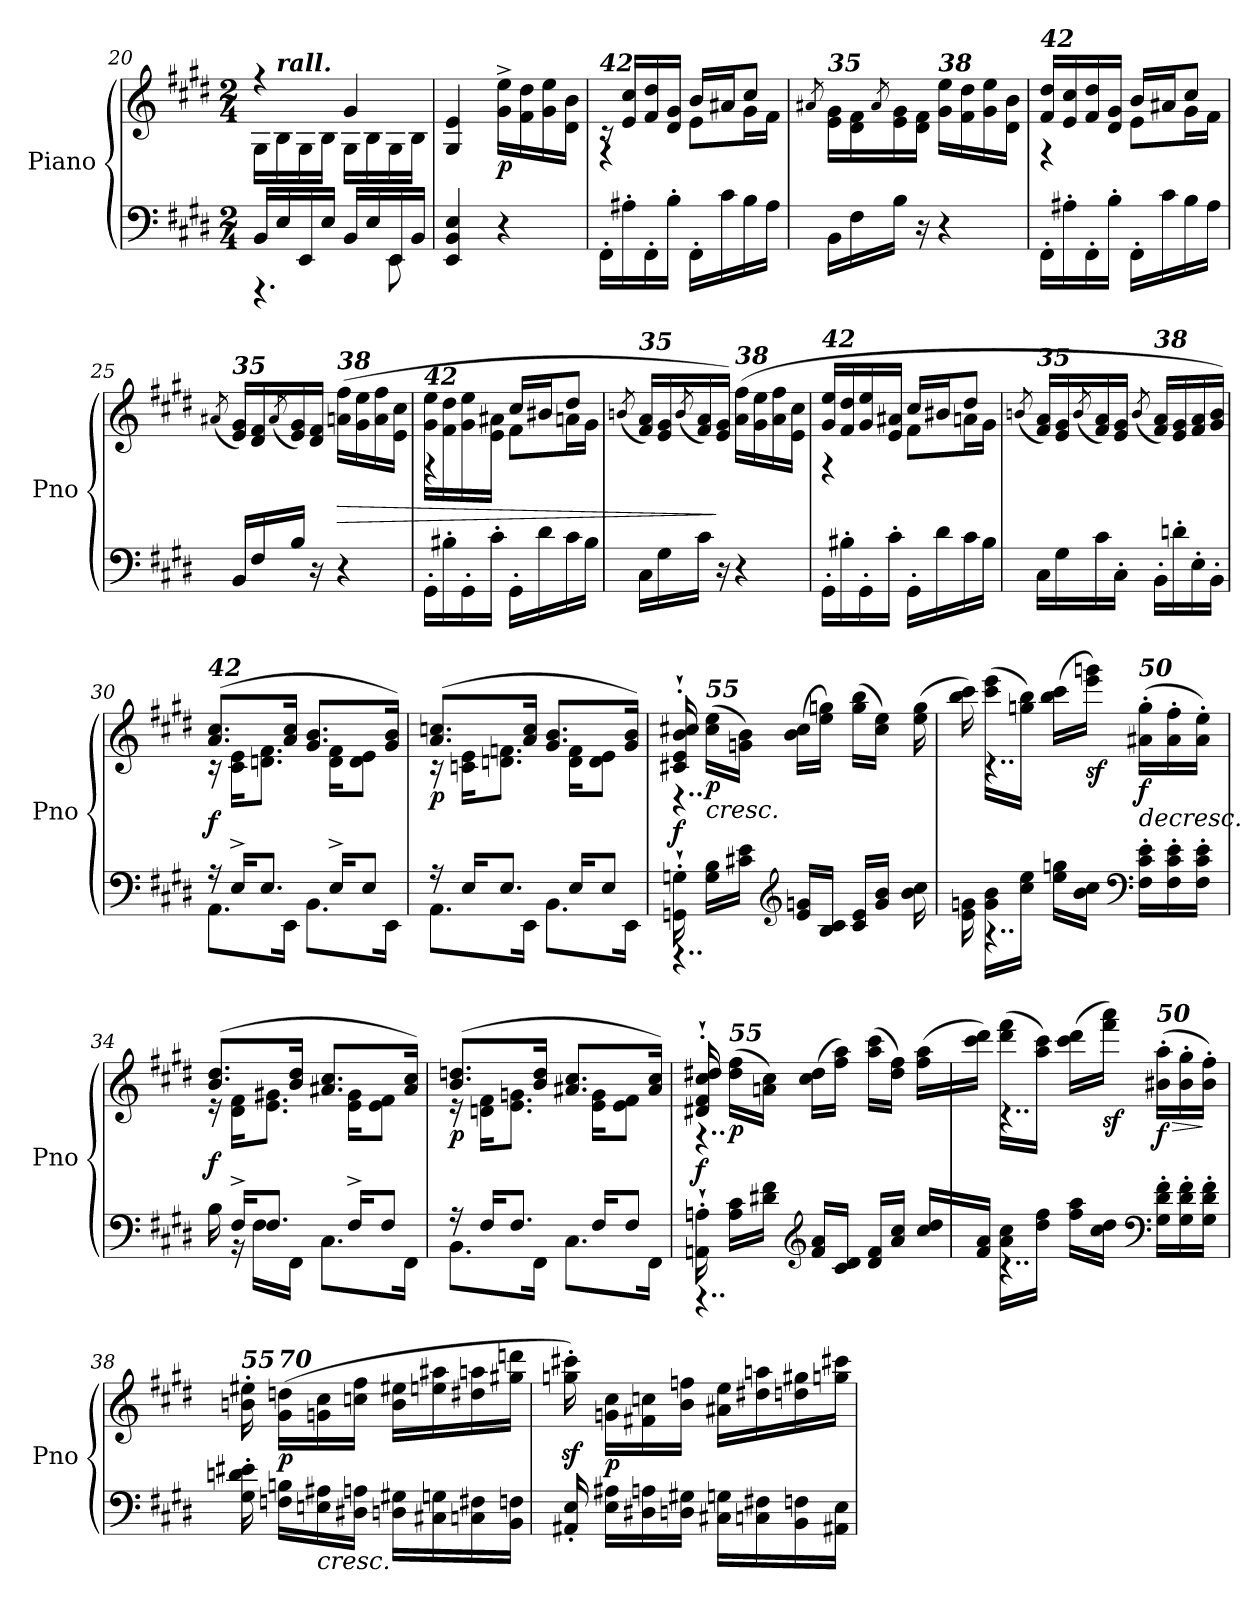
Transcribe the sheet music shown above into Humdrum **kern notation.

**kern	**kern	**dynam
*part1	*part1	*part1
*staff2	*staff1	*staff1/2
*I"Piano	*	*
*I'Pno	*	*
*clefF4	*clefG2	*
*k[f#c#g#d#]	*k[f#c#g#d#]	*
*M2/4	*M2/4	*
=20	=20	=20
*^	*^	*
16BB/LL	4.r	16G#\LL	4rff	.
!	!	!LO:TX:a:Bi:t=rall.	!	!
16E/	.	16B\	.	.
16EE/	.	16G#\	.	.
16E/JJ	.	16B\JJ	.	.
16BB/LL	.	16G#\LL	4g#/	.
16E/	.	16B\	.	.
16EE/	8EE\	16G#\	.	.
16BB/JJ	.	16B\JJ	.	.
*v	*v	*	*	*
*	*v	*v	*
=21	=21	=21
4EE/ 4BB/ 4E/	4G#/ 4e/	.
!	!	!LO:DY:b
4r	16g#\^ 16ee\^LL	p
.	16f#\ 16dd#\	.
.	16g#\ 16ee\	.
.	16d#\ 16b\JJ	.
!!LO:LB:g=z
=22	=22	=22
*	*^	*
!	!LO:TX:a:Bi:t=42	!	!
16FF#'\LL	16rc	4r	.
16A#X'\	16e/ 16cc#/LL	.	.
16FF#'\	16f#/ 16dd#/	.	.
16B'\JJ	16d#/ 16g#/JJ	.	.
16FF#'\LL	16b/LL	8e\L	.
16c#\	16a#X/J	.	.
16B\	8cc#/J	16g#\L	.
16A#\JJ	.	16f#\JJ	.
*	*v	*v	*
=23	=23	=23
.	8qa#X/	.
!	!LO:TX:a:Bi:t=35	!
16BB\LL	16e\ 16g#\LL	.
16F#\	16d#\ 16f#\	.
*	*MM38	*
.	8qa#/	.
16B\JJ	16e\ 16g#\	.
16r	16d#\ 16f#\JJ	.
!	!LO:TX:a:Bi:t=38	!
4r	16g#\ 16ee\LL	.
.	16f#\ 16dd#\	.
.	16g#\ 16ee\	.
.	16d#\ 16b\JJ	.
=24	=24	=24
*	*^	*
!	!LO:TX:a:Bi:t=42	!	!
16FF#'\LL	16f#/ 16dd#/LL	4r	.
16A#X'\	16e/ 16cc#/	.	.
16FF#'\	16f#/ 16dd#/	.	.
16B'\JJ	16d#/ 16g#/JJ	.	.
16FF#'\LL	16b/LL	8e\L	.
16c#\	16a#X/J	.	.
16B\	8cc#/J	16g#\L	.
16A#\JJ	.	16f#\JJ	.
*	*v	*v	*
=25	=25	=25
.	(<8qa#X/	.
!	!LO:TX:a:Bi:t=35	!
16BB/LL	16e/ 16g#/LL)	.
16F#/	16d#/ 16f#/	.
.	(<8qa#/	.
16B/JJ	16e/ 16g#/)	.
16r	16d#/ 16f#/JJ	.
!	!LO:TX:a:Bi:t=38	!
!	!	!LO:HP:b
4r	(>16an\ 16ff#\LL	>
.	16g#\ 16ee\	.
.	16a\ 16ff#\	.
.	16e\ 16cc#\JJ	.
!!LO:LB:g=z
=26	=26	=26
*	*^	*
!	!LO:TX:a:Bi:t=42	!	!
16GG#'\LL	16g#\ 16ee\LL	4r	.
16B#X'\	16f#\ 16dd#\	.	.
16GG#'\	16g#\ 16ee\	.	.
16c#'\JJ	16e\ 16a#X\JJ	.	.
16GG#'\LL	16cc#/LL	8f#\L	.
16d#\	16b#X/J	.	.
16c#\	8dd#/J	16an\L	.
16B#\JJ	.	16g#\JJ	.
*	*v	*v	*
=27	=27	=27
.	(>8qbn/	.
!	!LO:TX:a:Bi:t=35	!
16C#\LL	16f#/ 16a/LL)	.
16G#\	16e/ 16g#/	.
.	(>8qb/	.
16c#\JJ	16f#/ 16a/)	.
16r	16e/ 16g#/JJ)	]
!	!LO:TX:a:Bi:t=38	!
4r	(>16a\ 16ff#\LL	.
.	16g#\ 16ee\	.
.	16a\ 16ff#\	.
.	16e\ 16cc#\JJ	.
=28	=28	=28
*	*^	*
!	!LO:TX:a:Bi:t=42	!	!
16GG#'\LL	16g#/ 16ee/LL	4r	.
16B#X'\	16f#/ 16dd#/	.	.
16GG#'\	16g#/ 16ee/	.	.
16c#'\JJ	16e/ 16a#X/JJ	.	.
16GG#'\LL	16cc#/LL	8f#\L	.
16d#\	16b#X/J	.	.
16c#\	8dd#/J	16an\L	.
16B#\JJ	.	16g#\JJ	.
*	*v	*v	*
=29	=29	=29
.	(>8qbn/	.
!	!LO:TX:a:Bi:t=35	!
16C#\LL	16f#/ 16a/LL)	.
16G#\	16e/ 16g#/	.
.	(>8qb/	.
16c#\	16f#/ 16a/)	.
16C#'\JJ	16e/ 16g#/JJ	.
.	(>8qb/	.
!	!LO:TX:a:Bi:t=38	!
!	!	!LO:DY:b
16BB'\LL	16f#/ 16a/LL)	other-dynamics
16dn'\	16e/ 16g#/	.
16E'\	16f#/ 16a/	.
16BB'\JJ	16g#/ 16b/JJ)	.
!!LO:LB:g=z
=30	=30	=30
*^	*^	*
!	!	!LO:TX:a:Bi:t=42	!	!
!	!	!	!	!LO:DY:b
16r	8.AA\L	(>8.a/ 8.cc#/L	16r	f
16E^/KL	.	.	16c#\ 16e\KL	.
8.E/J	.	.	8.dn\ 8.f#\J	.
.	16EE\Jk	16a/ 16cc#/Jk	.	.
.	8.BB\L	8.g#/ 8.b/L	.	.
16E^/KL	.	.	16d\ 16f#\KL	.
8E/J	.	.	8d\ 8e\J	.
.	16EE\Jk	16g#/ 16b/Jk)	.	.
=31	=31	=31	=31	=31
!	!	!	!	!LO:DY:b
16r	8.AA\L	(>8.a/ 8.ccn/L	16r	p
16E/KL	.	.	16cn\ 16e\KL	.
8.E/J	.	.	8.dn\ 8.fn\J	.
.	16EE\Jk	16a/ 16cc/Jk	.	.
.	8.BB\L	8.g#/ 8.b/L	.	.
16E/KL	.	.	16d\ 16f\KL	.
8E/J	.	.	8d\ 8e\J	.
.	16EE\Jk	16g#/ 16b/Jk)	.	.
=32	=32	=32	=32	=32
!	!	!	!	!LO:DY:b
16GGn\'` 16Gn\'`	4..r	16c#X/'` 16e/'` 16b/'` 16cc#X/'`	4..r	f
!	!	!LO:TX:a:Bi:t=55	!	!
!	!	!	!	!LO:HP:b
!	!	!	!	!LO:DY:n=1:b
16G\ 16B\LL	.	(>16cc#\ 16ee\LL	.	< p
16c#X\ 16e\JJ	.	16gn\ 16b\JJ)	.	.
*clefG2	*	*	*	*
16e/ 16gn/LL	.	(>16b\ 16cc#\LL	.	.
16B/ 16c#/JJ	.	16ee\ 16ggn\JJ)	.	.
16c#/ 16e/LL	.	(>16gg\ 16bb\LL	.	.
16g/ 16b/JJ	.	16cc#\ 16ee\JJ)	.	.
16ryy	16b\ 16cc#\	16ryy	(>16ee\ 16gg\	.
!!LO:LB:g=z	!!
=33	=33	=33	=33	=33
16ryy	16e\ 16gn\	16ryy	16bb\ 16ccc#\)	.
16g\ 16b\LL	4..r	(>16ccc#\ 16eee\LL	4..r	.
16cc#\ 16ee\JJ	.	16ggn\ 16bb\JJ)	.	.
16ee\ 16ggn\LL	.	(>16bb\ 16ccc#\LL	.	.
!	!	!	!	!LO:DY:b
16b\ 16cc#\JJ	.	16eee\ 16gggn\JJ)	.	sf
*clefF4	*	*	*	*
!	!	!LO:TX:a:Bi:t=50	!	!
!	!	!	!	!LO:HP:b
!	!	!	!	!LO:DY:n=1:b
16F#\' 16c#\' 16e\'LL	.	(>16a#X\' 16gg\'LL	.	> f
16F#\' 16c#\' 16e\'	.	16a#\' 16ff#\'	.	.
16F#\' 16c#\' 16e\'JJ	.	16a#\' 16ee\'JJ)	.	[
=34	=34	=34	=34	=34
!	!	!	!	!LO:DY:b
16ryy	16B\	(>8.b/ 8.dd#/L	16r	f
16F#^/KL	16r	.	16d#\ 16f#\KL	.
8.F#/J	16F#\LL	.	8.e\ 8.g#X\J	.
.	16FF#\JJ	16b/ 16dd#/Jk	.	.
.	8.C#\L	8.a#X/ 8.cc#/L	.	.
16F#^/KL	.	.	16e\ 16g#\KL	.
8F#/J	.	.	8e\ 8f#\J	.
.	16FF#\Jk	16a#/ 16cc#/Jk)	.	.
=35	=35	=35	=35	=35
!	!	!	!	!LO:DY:b
16r	8.BB\L	(>8.b/ 8.ddn/L	16r	p
16F#/KL	.	.	16dn\ 16f#\KL	.
8.F#/J	.	.	8.e\ 8.gn\J	.
.	16FF#\Jk	16b/ 16dd/Jk	.	.
.	8.C#\L	8.a#X/ 8.cc#/L	.	.
16F#/KL	.	.	16e\ 16g\KL	.
8F#/J	.	.	8e\ 8f#\J	.
.	16FF#\Jk	16a#/ 16cc#/Jk)	.	.
!!LO:PB:g=z	!!
=36	=36	=36	=36	=36
!	!	!	!	!LO:DY:b
16AAn\'` 16An\'`	4..r	16d#X/'` 16f#/'` 16cc#/'` 16dd#X/'`	4..r	f
!	!	!LO:TX:a:Bi:t=55	!	!
!	!	!	!	!LO:DY:b
16A\ 16c#\LL	.	(>16dd#\ 16ff#\LL	.	p
16d#X\ 16f#\JJ	.	16an\ 16cc#\JJ)	.	.
*clefG2	*	*	*	*
16f#/ 16a/LL	.	(>16cc#\ 16dd#\LL	.	.
16c#/ 16d#/JJ	.	16ff#\ 16aa\JJ)	.	.
16d#/ 16f#/LL	.	(>16aa\ 16ccc#\LL	.	.
16a/ 16cc#/JJ	.	16dd#\ 16ff#\JJ)	.	.
16ryy	16cc#/ 16dd#/LL	16ryy	(>16ff#\ 16aa\LL	.
=37	=37	=37	=37	=37
16ryy	16f#/ 16a/JJ	16ryy	16ccc#\ 16ddd#\JJ)	.
16a\ 16cc#\LL	4..r	(>16ddd#\ 16fff#\LL	4..r	.
16dd#\ 16ff#\JJ	.	16aa\ 16ccc#\JJ)	.	.
16ff#\ 16aa\LL	.	(>16ccc#\ 16ddd#\LL	.	.
!	!	!	!	!LO:DY:b
16cc#\ 16dd#\JJ	.	16fff#\ 16aaa\JJ)	.	sf
*clefF4	*	*	*	*
!	!	!LO:TX:a:Bi:t=50	!	!
!	!	!	!	!LO:HP:b
!	!	!	!	!LO:DY:n=1:b
16G#\' 16d#\' 16f#\'LL	.	(>16b#X\' 16aa\'LL	.	> f
16G#\' 16d#\' 16f#\'	.	16b#\' 16gg#\'	.	.
16G#\' 16d#\' 16f#\'JJ	.	16b#\' 16ff#\'JJ)	.	]
*v	*v	*	*	*
*	*v	*v	*
=38	=38	=38
!	!LO:TX:a:Bi:t=55	!
16G#\' 16dn\' 16e#X\'	16bn\' 16ee#X\'	.
!	!LO:TX:a:Bi:t=70	!
!	!	!LO:DY:b
16Fn\ 16Bn\LL	(>16g#\ 16ddn\LL	p
!	!	!LO:HP:b=2
16En\ 16A#X\	16gn\ 16cc#\	<
16D#X\ 16An\JJ	16ccn\ 16ff#\JJ	.
16Dn\ 16G#X\LL	16b\ 16ee#X\LL	.
16C#X\ 16Gn\	16een\ 16aa#X\	.
16Cn\ 16F#X\	16dd#X\ 16aan\	.
16BB\ 16Fn\JJ	16gg#X\ 16dddn\JJ	]
!!LO:LB:g=z
=39	=39	=39
16AA#X/' 16E/'	16ggn\z<' 16ccc#X\z<')	.
!	!	!LO:DY:b
16E\ 16A#X\LL	16gn\ 16cc#\LL	p
16D#X\ 16An\	16f#X\ 16ccn\	.
16Dn\ 16G#X\JJ	16b\ 16ffn\JJ	.
16C#X\ 16Gn\LL	16a#X\ 16ee\LL	.
16Cn\ 16F#X\	16dd#X\ 16aan\	.
16BB\ 16Fn\	16ddn\ 16gg#X\	.
16AA#X\ 16E\JJ	16ggn\ 16ccc#X\JJ	[
=	=	=
*-	*-	*-
